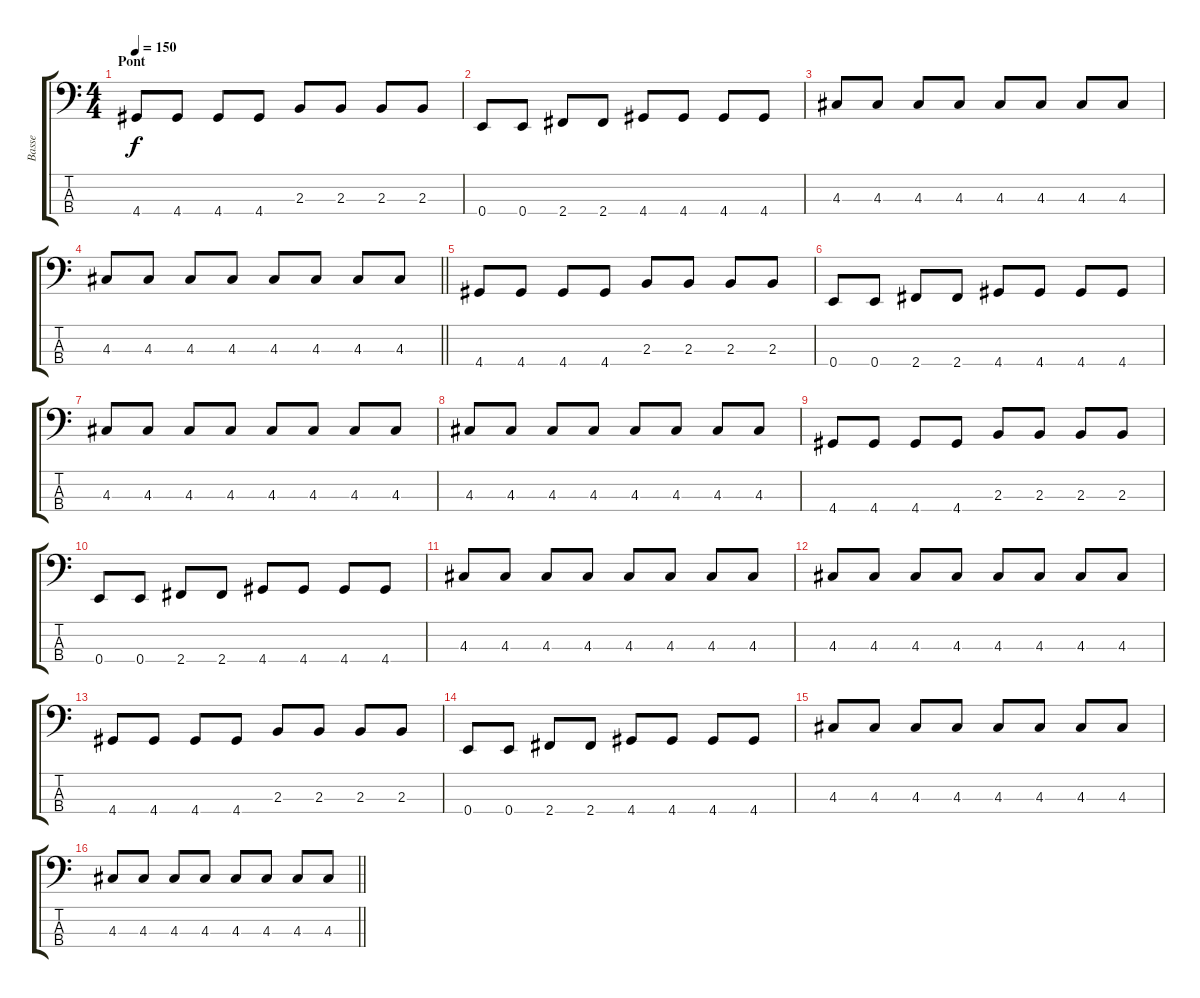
\track ("Basse" "Basse") {instrument electricbassfinger}
\staff {score tabs}
\tuning (G2 D2 A1 E1) {hide}
\ts (4 4)
\section ("" "Pont")
\tempo 150
\clef f4
\ks c
4.4.8{dy f} 4.4.8 4.4.8 4.4.8 2.3.8 2.3.8 2.3.8 2.3.8 |
0.4.8 0.4.8 2.4.8 2.4.8 4.4.8 4.4.8 4.4.8 4.4.8 |
4.3.8 4.3.8 4.3.8 4.3.8 4.3.8 4.3.8 4.3.8 4.3.8 |
\barLineRight lightlight
4.3.8 4.3.8 4.3.8 4.3.8 4.3.8 4.3.8 4.3.8 4.3.8 |
4.4.8 4.4.8 4.4.8 4.4.8 2.3.8 2.3.8 2.3.8 2.3.8 |
0.4.8 0.4.8 2.4.8 2.4.8 4.4.8 4.4.8 4.4.8 4.4.8 |
4.3.8 4.3.8 4.3.8 4.3.8 4.3.8 4.3.8 4.3.8 4.3.8 |
4.3.8 4.3.8 4.3.8 4.3.8 4.3.8 4.3.8 4.3.8 4.3.8 |
4.4.8 4.4.8 4.4.8 4.4.8 2.3.8 2.3.8 2.3.8 2.3.8 |
0.4.8 0.4.8 2.4.8 2.4.8 4.4.8 4.4.8 4.4.8 4.4.8 |
4.3.8 4.3.8 4.3.8 4.3.8 4.3.8 4.3.8 4.3.8 4.3.8 |
4.3.8 4.3.8 4.3.8 4.3.8 4.3.8 4.3.8 4.3.8 4.3.8 |
4.4.8 4.4.8 4.4.8 4.4.8 2.3.8 2.3.8 2.3.8 2.3.8 |
0.4.8 0.4.8 2.4.8 2.4.8 4.4.8 4.4.8 4.4.8 4.4.8 |
4.3.8 4.3.8 4.3.8 4.3.8 4.3.8 4.3.8 4.3.8 4.3.8 |
\barLineRight lightlight
4.3.8 4.3.8 4.3.8 4.3.8 4.3.8 4.3.8 4.3.8 4.3.8
